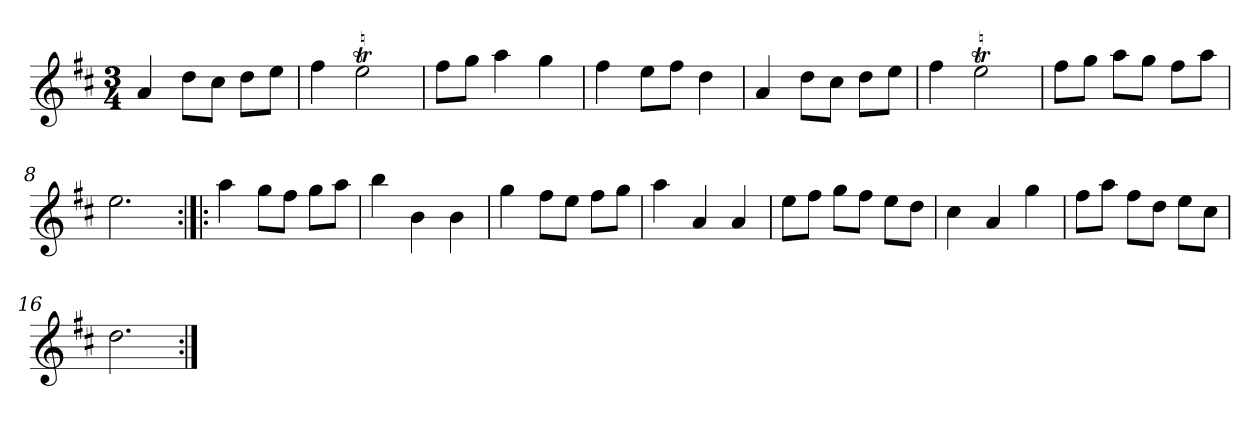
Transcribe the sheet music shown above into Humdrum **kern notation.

**kern
*part1
*staff1
*clefG2
*k[f#c#]
*D:
*M3/4
*MM120
=1
4a
8dd\L
8cc#\J
8dd\L
8ee\J
=2
4ff#
2eet
=3
8ff#\L
8gg\J
4aa
4gg
=4
4ff#
8ee\L
8ff#\J
4dd
=5
4a
8dd\L
8cc#\J
8dd\L
8ee\J
=6
4ff#
2eet
=7
8ff#\L
8gg\J
8aa\L
8gg\J
8ff#\L
8aa\J
=8
2.ee
=9:|!|:
4aa
8gg\L
8ff#\J
8gg\L
8aa\J
=10
4bb
4b
4b
=11
4gg
8ff#\L
8ee\J
8ff#\L
8gg\J
=12
4aa
4a
4a
=13
8ee\L
8ff#\J
8gg\L
8ff#\J
8ee\L
8dd\J
=14
4cc#
4a
4gg
=15
8ff#\L
8aa\J
8ff#\L
8dd\J
8ee\L
8cc#\J
=16
2.dd
=:|!
*-
